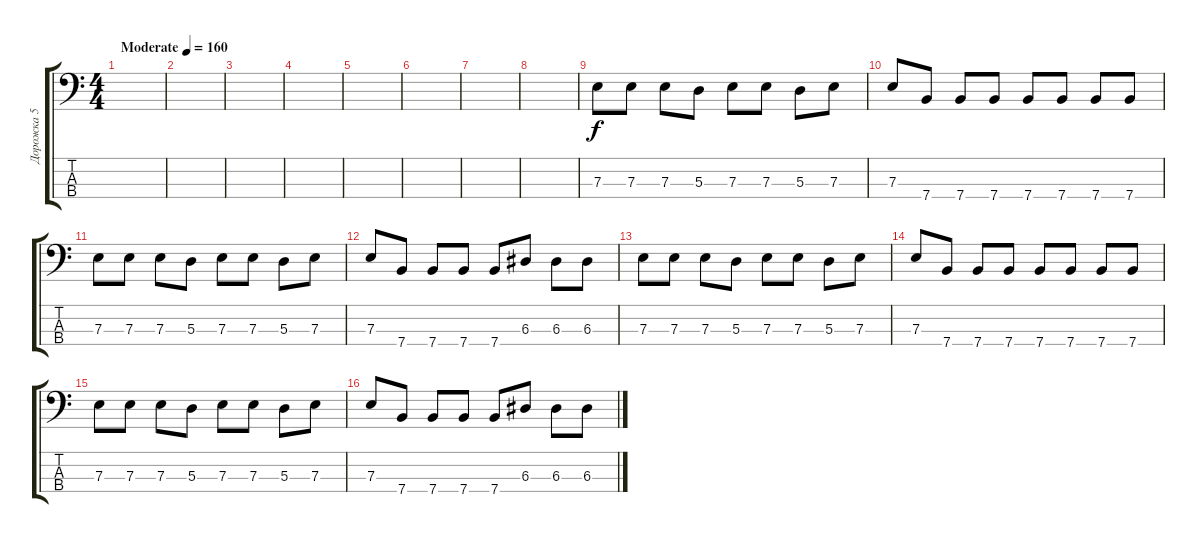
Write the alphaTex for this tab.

\track ("Дорожка 5" "Дорожка 5") {instrument electricbassfinger}
\staff {score tabs}
\tuning (G2 D2 A1 E1) {hide}
\ts (4 4)
\tempo (160 "Moderate")
\clef f4
\ks c
|
|
|
|
|
|
|
|
7.3.8 7.3.8 7.3.8 5.3.8 7.3.8 7.3.8 5.3.8 7.3.8 |
7.3.8 7.4.8 7.4.8 7.4.8 7.4.8 7.4.8 7.4.8 7.4.8 |
7.3.8 7.3.8 7.3.8 5.3.8 7.3.8 7.3.8 5.3.8 7.3.8 |
7.3.8 7.4.8 7.4.8 7.4.8 7.4.8 6.3.8 6.3.8 6.3.8 |
7.3.8 7.3.8 7.3.8 5.3.8 7.3.8 7.3.8 5.3.8 7.3.8 |
7.3.8 7.4.8 7.4.8 7.4.8 7.4.8 7.4.8 7.4.8 7.4.8 |
7.3.8 7.3.8 7.3.8 5.3.8 7.3.8 7.3.8 5.3.8 7.3.8 |
7.3.8 7.4.8 7.4.8 7.4.8 7.4.8 6.3.8 6.3.8 6.3.8
